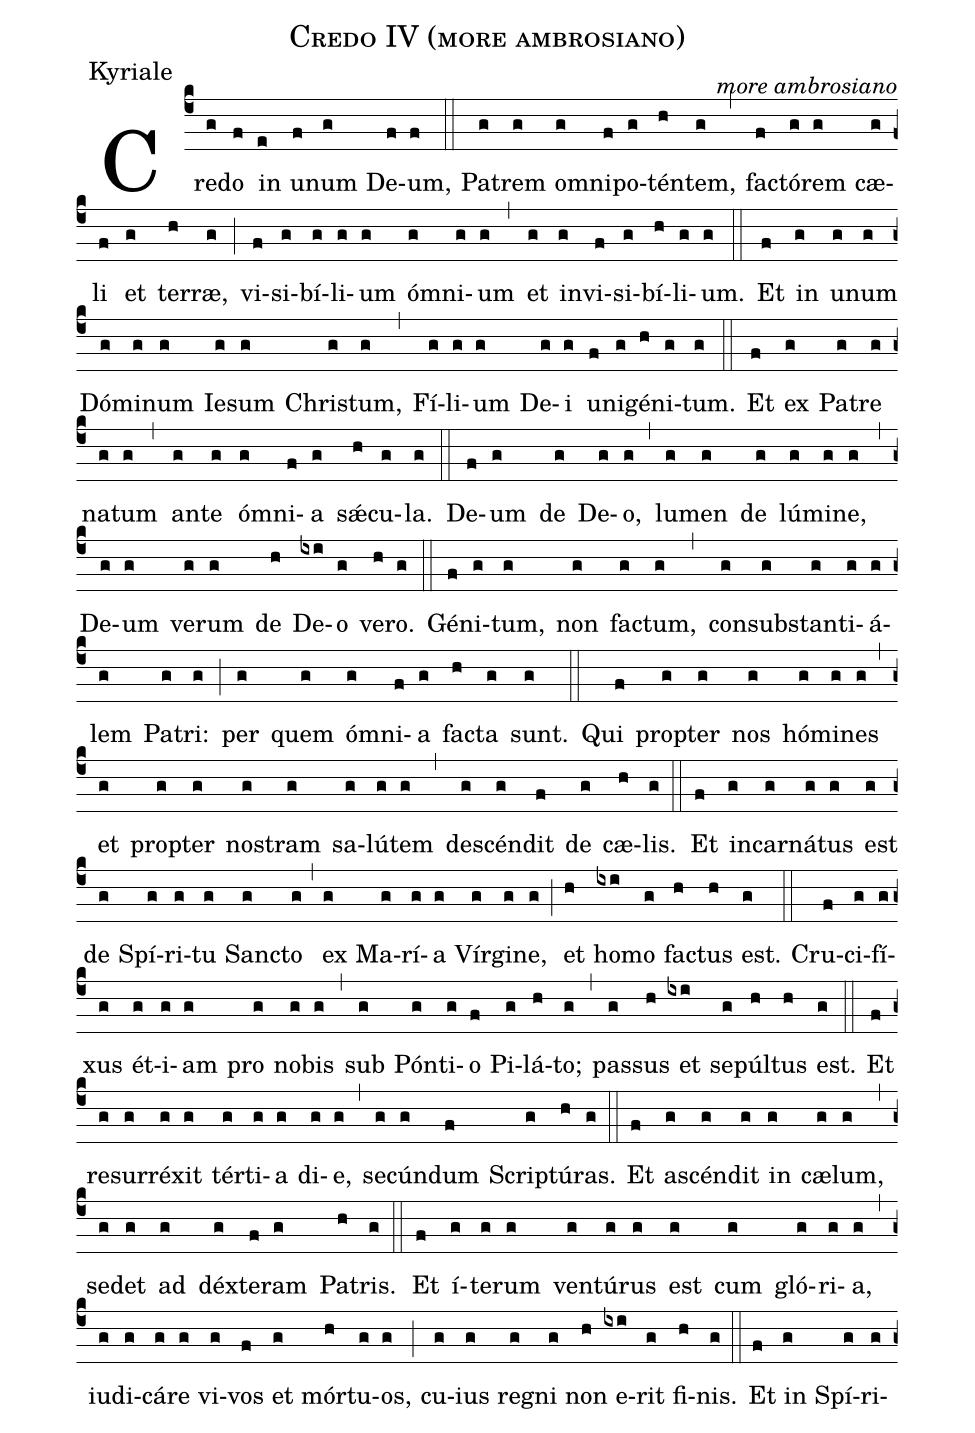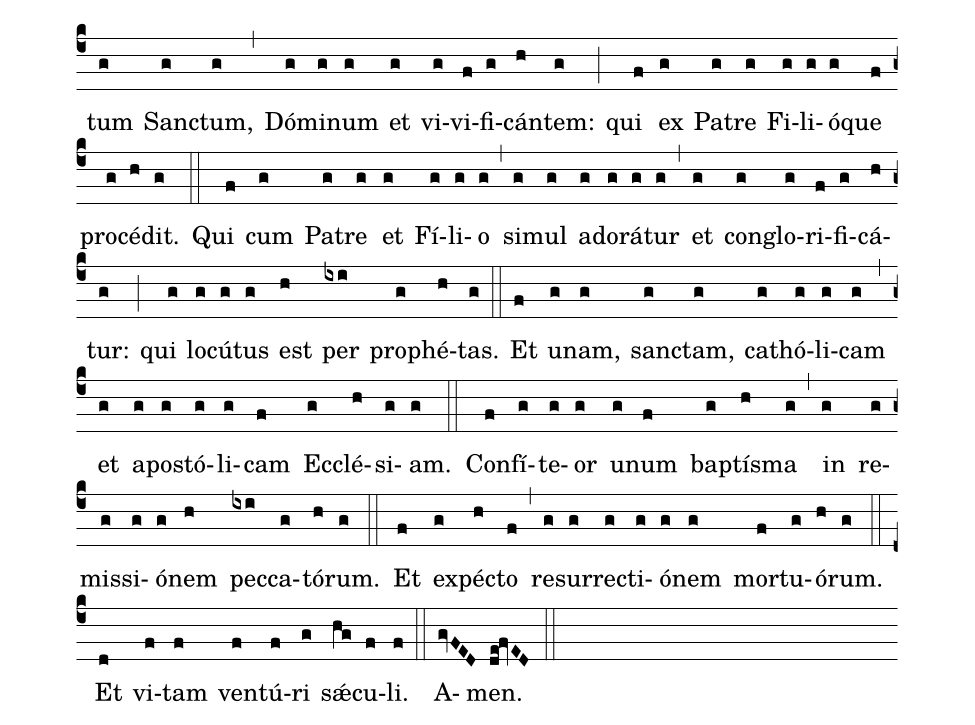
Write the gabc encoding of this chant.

name:Credo IV (more ambrosiano);
office-part:Kyriale;
commentary:more ambrosiano;
%%
(c4) Cre(g)do(f) in(e) u(f)num(g) De(f)um,(f) (::) Pa(g)trem(g) o(g)mni(f)po(g)tén(h)tem,(g) (,) fac(f)tó(g)rem(g) cæ(g)li(f) et(g) ter(h)ræ,(g) (;) vi(f)si(g)bí(g)li(g)um(g) óm(g)ni(g)um(g) (,) et(g) in(g)vi(f)si(g)bí(h)li(g)um.(g) (::) Et(f) in(g) u(g)num(g) Dó(g)mi(g)num(g) Ie(g)sum(g) Chri(g)stum,(g) (,) Fí(g)li(g)um(g) De(g)i(g) u(f)ni(g)gé(h)ni(g)tum.(g) (::) Et(f) ex(g) Pa(g)tre(g) na(g)tum(g) (,) an(g)te(g) ó(g)mni(f)a(g) sǽ(h)cu(g)la.(g) (::) De(f)um(g) de(g) De(g)o,(g) (,) lu(g)men(g) de(g) lú(g)mi(g)ne,(g) (,) De(g)um(g) ve(g)rum(g) de(h) De(ixi)o(g) ve(h)ro.(g) (::) Gé(f)ni(g)tum,(g) non(g) fac(g)tum,(g) (,) con(g)sub(g)stan(g)ti(g)á(g)lem(g) Pa(g)tri:(g) (;) per(g) quem(g) ó(g)mni(f)a(g) fac(h)ta(g) sunt.(g) (::) Qui(f) pro(g)pter(g) nos(g) hó(g)mi(g)nes(g) (,) et(g) pro(g)pter(g) no(g)stram(g) sa(g)lú(g)tem(g) (,) de(g)scén(g)dit(f) de(g) cæ(h)lis.(g) (::) Et(f) in(g)car(g)ná(g)tus(g) est(g) de(g) Spí(g)ri(g)tu(g) Sanc(g)to(g) (,) ex(g) Ma(g)rí(g)a(g) Vír(g)gi(g)ne,(g) (;) et(h) ho(ixi)mo(g) fac(h)tus(h) est.(g) (::) Cru(f)ci(g)fí(g)xus(g) ét(g)i(g)am(g) pro(g) no(g)bis(g) (,) sub(g) Pón(g)ti(g)o(f) Pi(g)lá(h)to;(g) (,) pas(g)sus(h) et(ixi) se(g)púl(h)tus(h) est.(g) (::) Et(f) re(g)sur(g)ré(g)xit(g) tér(g)ti(g)a(g) di(g)e,(g) (,) se(g)cún(g)dum(f) Scri(g)ptú(h)ras.(g) (::) Et(f) a(g)scén(g)dit(g) in(g) cæ(g)lum,(g) (,) se(g)det(g) ad(g) déx(g)te(f)ram(g) Pa(h)tris.(g) (::) Et(f) í(g)te(g)rum(g) ven(g)tú(g)rus(g) est(g) cum(g) gló(g)ri(g)a,(g) (,) iu(g)di(g)cá(g)re(g) vi(g)vos(f) et(g) mór(h)tu(g)os,(g) (;) cu(g)ius(g) re(g)gni(g) non(h) e(ixi)rit(g) fi(h)nis.(g) (::) Et(f) in(g) Spí(g)ri(g)tum(g) Sanc(g)tum,(g) (,) Dó(g)mi(g)num(g) et(g) vi(g)vi(f)fi(g)cán(h)tem:(g) (;) qui(f) ex(g) Pa(g)tre(g) Fi(g)li(g)ó(g)que(f) pro(g)cé(h)dit.(g) (::) Qui(f) cum(g) Pa(g)tre(g) et(g) Fí(g)li(g)o(g) (,) si(g)mul(g) ad(g)o(g)rá(g)tur(g) (,) et(g) con(g)glo(g)ri(f)fi(g)cá(h)tur:(g) (;) qui(g) lo(g)cú(g)tus(g) est(h) per(ixi) pro(g)phé(h)tas.(g) (::) Et(f) u(g)nam,(g) sanc(g)tam,(g) ca(g)thó(g)li(g)cam(g) (,) et(g) a(g)po(g)stó(g)li(g)cam(f) Ec(g)clé(h)si(g)am.(g) (::) Con(f)fí(g)te(g)or(g) u(g)num(f) bap(g)tí(h)sma(g) (,) in(g) re(g)mis(g)si(g)ó(g)nem(h) pec(ixi)ca(g)tó(h)rum.(g) (::) Et(f) ex(g)péc(h)to(f) (,) re(g)sur(g)rec(g)ti(g)ó(g)nem(g) mor(f)tu(g)ó(h)rum.(g) (::) Et(d) vi(f)tam(f) ven(f)tú(f)ri(g) sǽ(hg)cu(f)li.(f) (::) A(gvFED)men.(de!fvED) (::)
